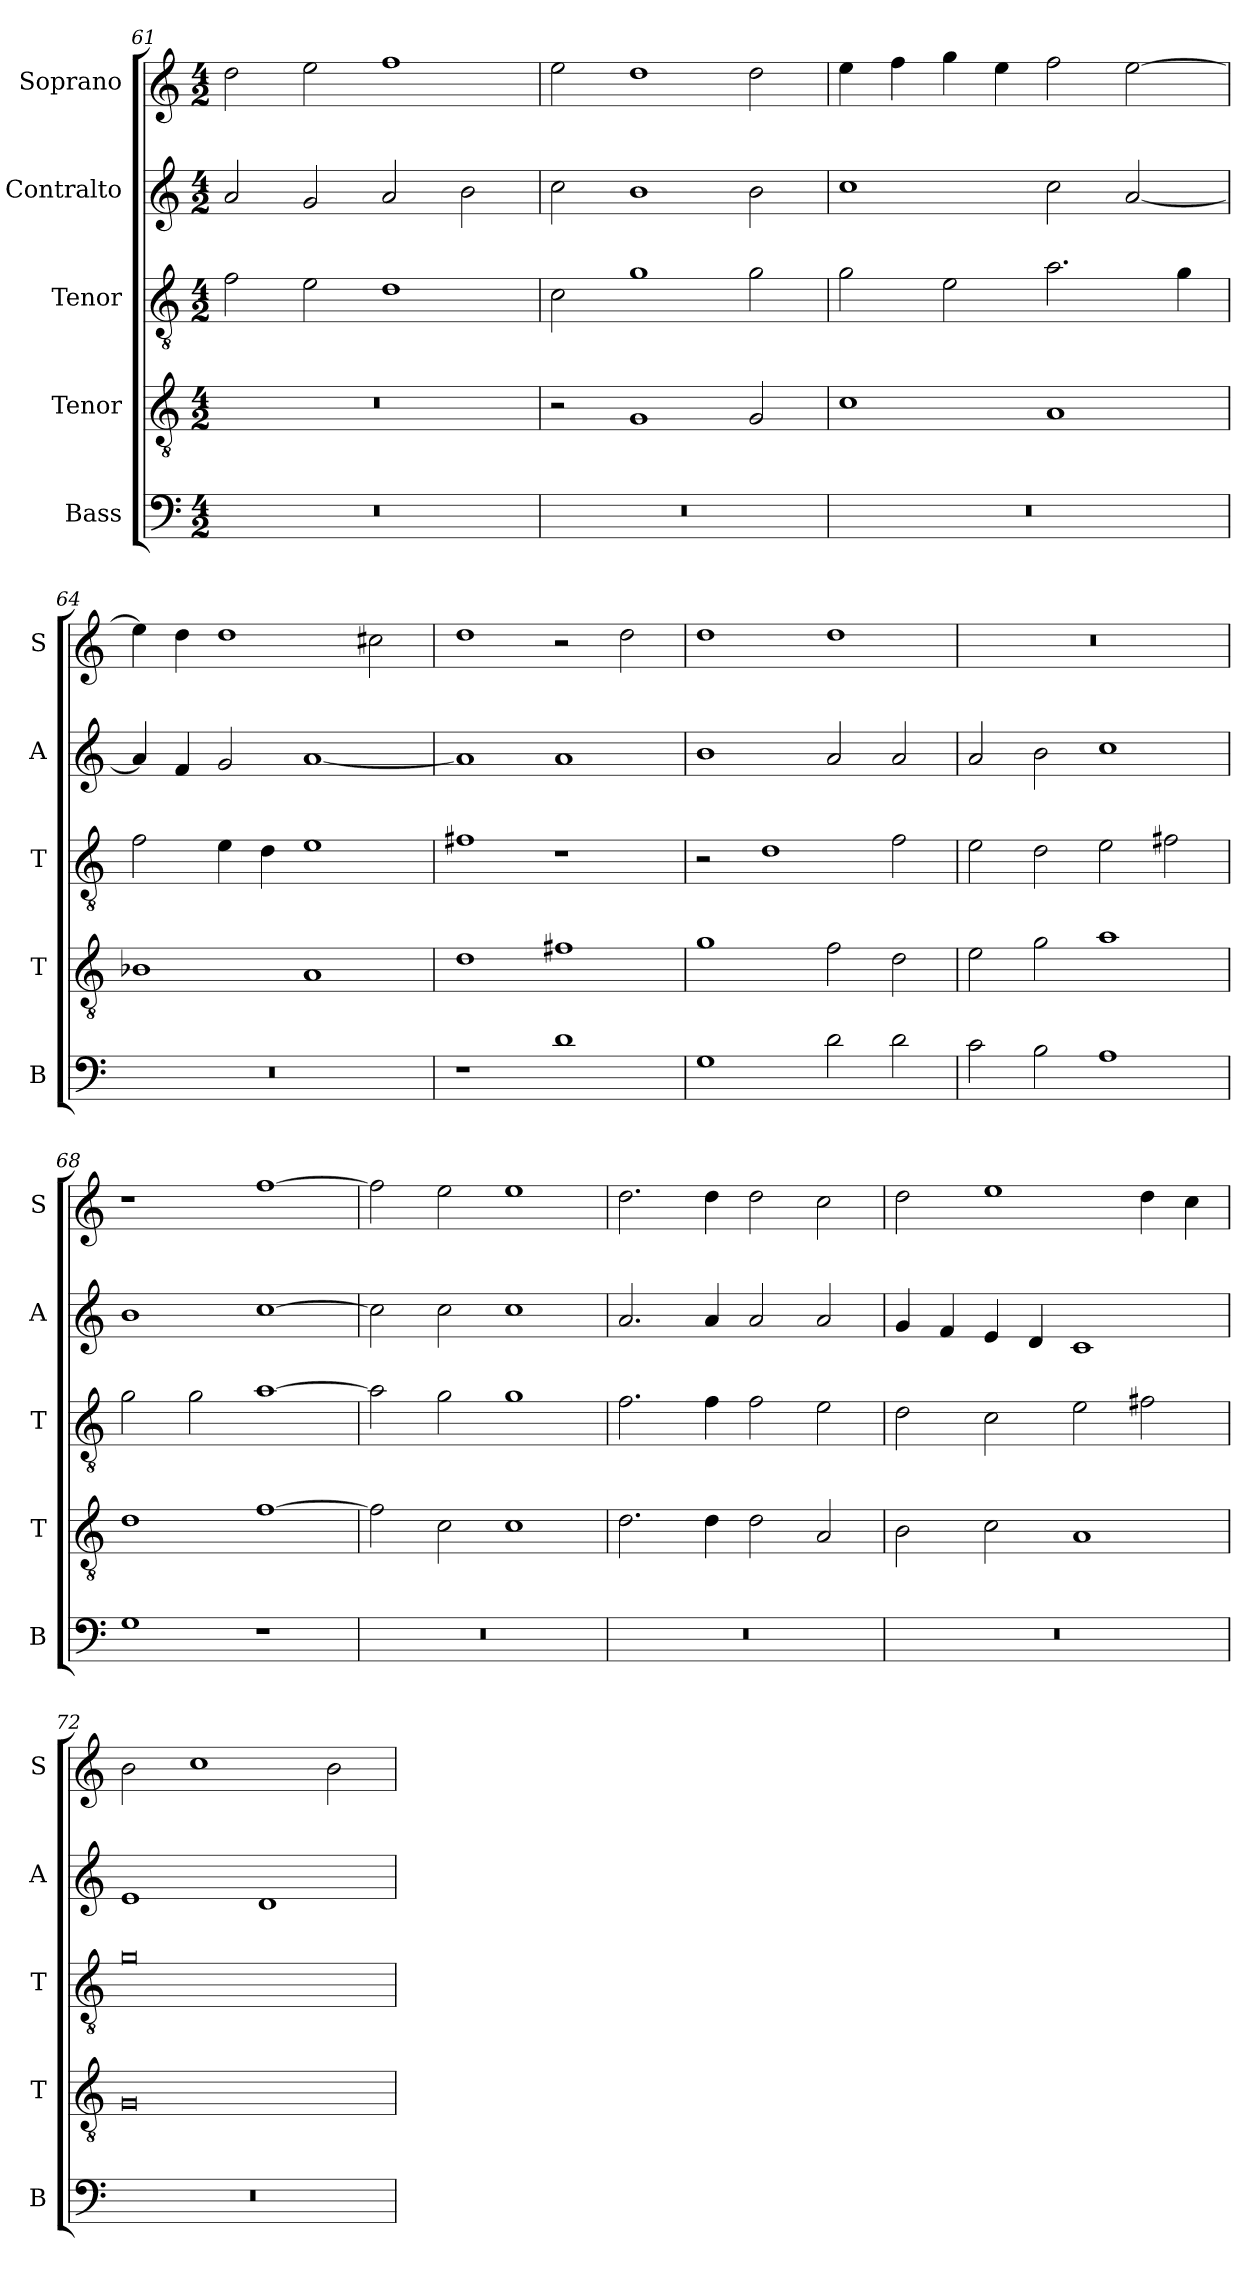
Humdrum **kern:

**kern	**kern	**kern	**kern	**kern
*part5	*part4	*part3	*part2	*part1
*staff5	*staff4	*staff3	*staff2	*staff1
*I"Bass	*I"Tenor	*I"Tenor	*I"Contralto	*I"Soprano
*I'B	*I'T	*I'T	*I'A	*I'S
*clefF4	*clefGv2	*clefGv2	*clefG2	*clefG2
*k[]	*k[]	*k[]	*k[]	*k[]
*G:mix	*G:mix	*G:mix	*G:mix	*G:mix
*M4/2	*M4/2	*M4/2	*M4/2	*M4/2
=61	=61	=61	=61	=61
0r	0r	2f	2a	2dd
.	.	2e	2g	2ee
.	.	1d	2a	1ff
.	.	.	2b	.
=62	=62	=62	=62	=62
0r	2r	2c	2cc	2ee
.	1G	1g	1b	1dd
.	2G	2g	2b	2dd
=63	=63	=63	=63	=63
0r	1c	2g	1cc	4ee
.	.	.	.	4ff
.	.	2e	.	4gg
.	.	.	.	4ee
.	1A	2.a	2cc	2ff
.	.	.	[2a	[2ee
.	.	4g	.	.
=64	=64	=64	=64	=64
0r	1B-X	2f	4a]	4ee]
.	.	.	4f	4dd
.	.	4e	2g	1dd
.	.	4d	.	.
.	1A	1e	[1a	.
.	.	.	.	2cc#X
=65	=65	=65	=65	=65
1r	1d	1f#X	1a]	1dd
1d	1f#X	1r	1a	2r
.	.	.	.	2dd
=66	=66	=66	=66	=66
1G	1g	2r	1b	1dd
.	.	1d	.	.
2d	2f	.	2a	1dd
2d	2d	2f	2a	.
=67	=67	=67	=67	=67
2c	2e	2e	2a	0r
2B	2g	2d	2b	.
1A	1a	2e	1cc	.
.	.	2f#X	.	.
=68	=68	=68	=68	=68
1G	1d	2g	1b	1r
.	.	2g	.	.
1r	[1f	[1a	[1cc	[1ff
=69	=69	=69	=69	=69
0r	2f]	2a]	2cc]	2ff]
.	2c	2g	2cc	2ee
.	1c	1g	1cc	1ee
=70	=70	=70	=70	=70
0r	2.d	2.f	2.a	2.dd
.	4d	4f	4a	4dd
.	2d	2f	2a	2dd
.	2A	2e	2a	2cc
=71	=71	=71	=71	=71
0r	2B	2d	4g	2dd
.	.	.	4f	.
.	2c	2c	4e	1ee
.	.	.	4d	.
.	1A	2e	1c	.
.	.	2f#X	.	4dd
.	.	.	.	4cc
=72	=72	=72	=72	=72
0r	0G	0g	1e	2b
.	.	.	.	1cc
.	.	.	1d	.
.	.	.	.	2b
=	=	=	=	=
*-	*-	*-	*-	*-
